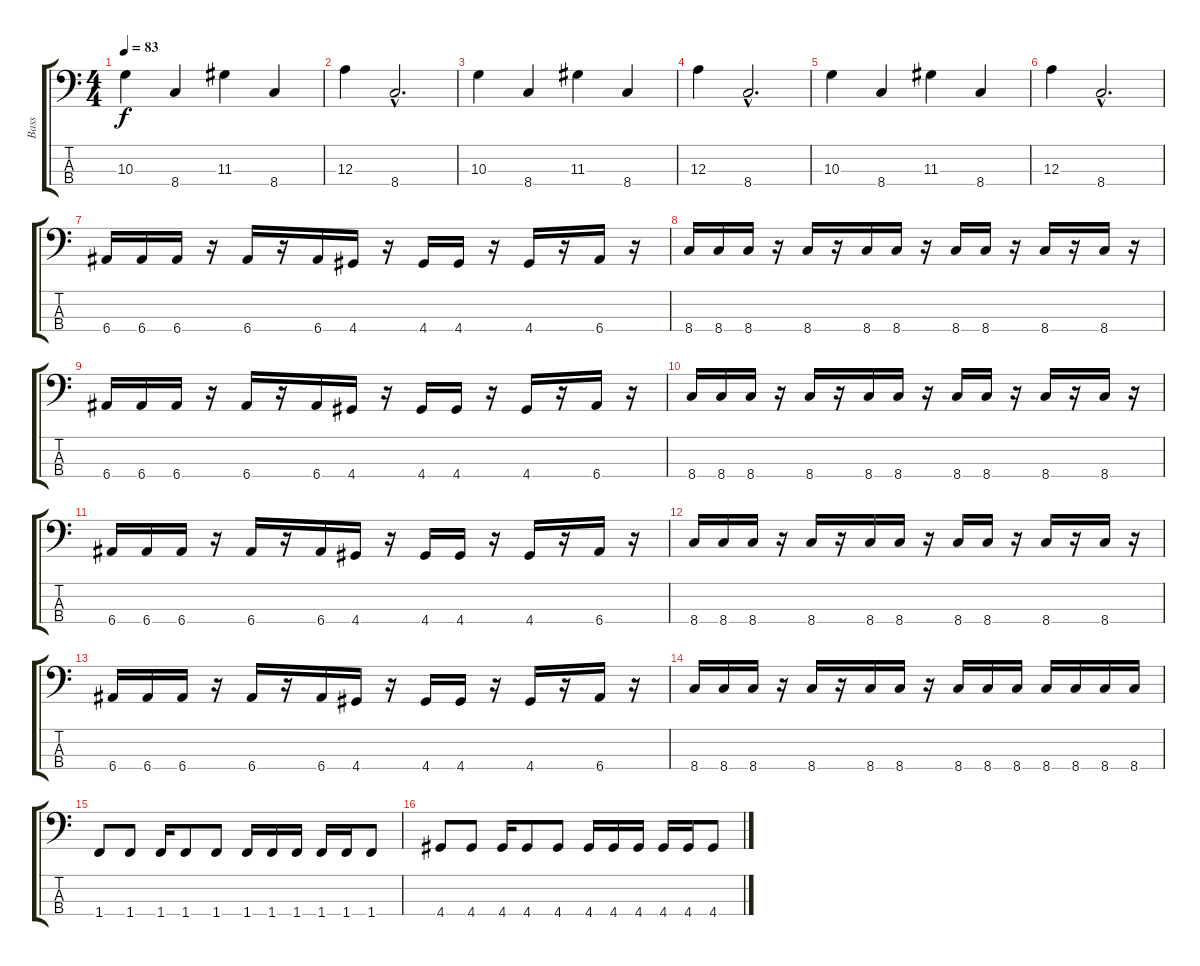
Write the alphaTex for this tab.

\track ("Bass" "Bass") {instrument electricbassfinger}
\staff {score tabs}
\tuning (G2 D2 A1 E1) {hide}
\ts (4 4)
\tempo 83
\clef f4
\ks c
10.3.4{dy f} 8.4.4 11.3.4 8.4.4 |
12.3.4 8.4{hac}.2{d} |
10.3.4 8.4.4 11.3.4 8.4.4 |
12.3.4 8.4{hac}.2{d} |
10.3.4 8.4.4 11.3.4 8.4.4 |
12.3.4 8.4{hac}.2{d} |
6.4.16 6.4.16 6.4.16 r.16 6.4.16 r.16 6.4.16 4.4.16 r.16 4.4.16 4.4.16 r.16 4.4.16 r.16 6.4.16 r.16 |
8.4.16 8.4.16 8.4.16 r.16 8.4.16 r.16 8.4.16 8.4.16 r.16 8.4.16 8.4.16 r.16 8.4.16 r.16 8.4.16 r.16 |
6.4.16 6.4.16 6.4.16 r.16 6.4.16 r.16 6.4.16 4.4.16 r.16 4.4.16 4.4.16 r.16 4.4.16 r.16 6.4.16 r.16 |
8.4.16 8.4.16 8.4.16 r.16 8.4.16 r.16 8.4.16 8.4.16 r.16 8.4.16 8.4.16 r.16 8.4.16 r.16 8.4.16 r.16 |
6.4.16 6.4.16 6.4.16 r.16 6.4.16 r.16 6.4.16 4.4.16 r.16 4.4.16 4.4.16 r.16 4.4.16 r.16 6.4.16 r.16 |
8.4.16 8.4.16 8.4.16 r.16 8.4.16 r.16 8.4.16 8.4.16 r.16 8.4.16 8.4.16 r.16 8.4.16 r.16 8.4.16 r.16 |
6.4.16 6.4.16 6.4.16 r.16 6.4.16 r.16 6.4.16 4.4.16 r.16 4.4.16 4.4.16 r.16 4.4.16 r.16 6.4.16 r.16 |
8.4.16 8.4.16 8.4.16 r.16 8.4.16 r.16 8.4.16 8.4.16 r.16 8.4.16 8.4.16 8.4.16 8.4.16 8.4.16 8.4.16 8.4.16 |
1.4.8 1.4.8 1.4.16 1.4.8 1.4.8 1.4.16 1.4.16 1.4.16 1.4.16 1.4.16 1.4.8 |
4.4.8 4.4.8 4.4.16 4.4.8 4.4.8 4.4.16 4.4.16 4.4.16 4.4.16 4.4.16 4.4.8
